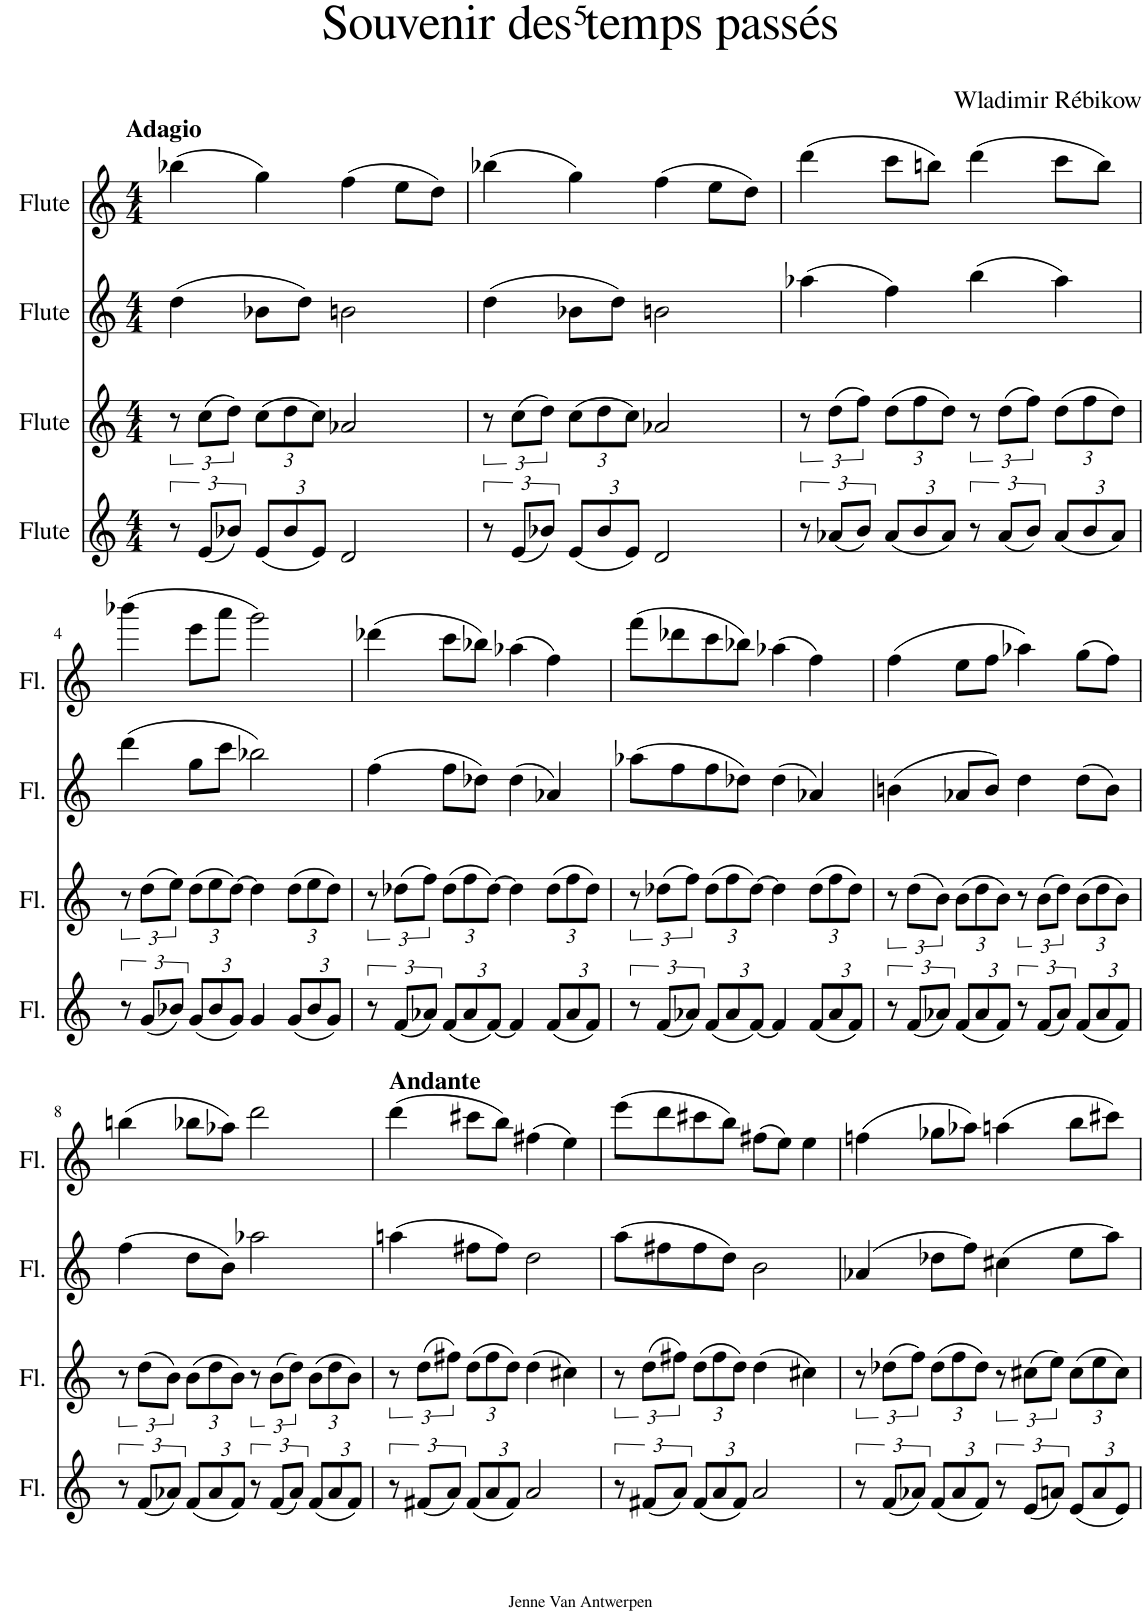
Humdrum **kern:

**kern	**kern	**kern	**kern
*part4	*part3	*part2	*part1
*staff4	*staff3	*staff2	*staff1
*I"Flute	*I"Flute	*I"Flute	*I"Flute
*I'Fl.	*I'Fl.	*I'Fl.	*I'Fl.
*clefG2	*clefG2	*clefG2	*clefG2
*k[]	*k[]	*k[]	*k[]
*M4/4	*M4/4	*M4/4	*M4/4
=1	=1	=1	=1
!	!	!	!LO:TX:a:B:t=Adagio
12r	12r	(4dd\	(4bb-X\
(12e/L	(12cc\L	.	.
12b-X/J)	12dd\J)	.	.
*Xbrackettup	*Xbrackettup	*	*
(12e/L	(12cc\L	8b-X\L	4gg\)
12b-/	12dd\	.	.
.	.	8dd\J)	.
12e/J)	12cc\J)	.	.
2d/	2a-X/	2bn\	(4ff\
.	.	.	8ee\L
.	.	.	8dd\J)
=2	=2	=2	=2
*brackettup	*brackettup	*	*
12r	12r	(4dd\	(4bb-X\
(12e/L	(12cc\L	.	.
12b-X/J)	12dd\J)	.	.
*Xbrackettup	*Xbrackettup	*	*
(12e/L	(12cc\L	8b-X\L	4gg\)
12b-/	12dd\	.	.
.	.	8dd\J)	.
12e/J)	12cc\J)	.	.
2d/	2a-X/	2bn\	(4ff\
.	.	.	8ee\L
.	.	.	8dd\J)
=3	=3	=3	=3
*brackettup	*brackettup	*	*
12r	12r	(4aa-X\	(4ddd\
(12a-X/L	(12dd\L	.	.
12b/J)	12ff\J)	.	.
*Xbrackettup	*Xbrackettup	*	*
(12a-/L	(12dd\L	4ff\)	8ccc\L
12b/	12ff\	.	.
.	.	.	8bbn\J)
12a-/J)	12dd\J)	.	.
*brackettup	*brackettup	*	*
12r	12r	(4bb\	(4ddd\
(12a-/L	(12dd\L	.	.
12b/J)	12ff\J)	.	.
*Xbrackettup	*Xbrackettup	*	*
(12a-/L	(12dd\L	4aa-\)	8ccc\L
12b/	12ff\	.	.
.	.	.	8bb\J)
12a-/J)	12dd\J)	.	.
!!LO:LB:g=z
=4	=4	=4	=4
*brackettup	*brackettup	*	*
12r	12r	(4ddd\	(4bbb-X\
(12g/L	(12dd\L	.	.
12b-X/J)	12ee\J)	.	.
*Xbrackettup	*Xbrackettup	*	*
(12g/L	(12dd\L	8gg\L	8eee\L
12b-/	12ee\	.	.
.	.	8ccc\J	8aaa\J
12g/J)	[12dd\J)	.	.
4g/	4dd\]	2bb-X\)	2ggg\)
(12g/L	(12dd\L	.	.
12b-/	12ee\	.	.
12g/J)	12dd\J)	.	.
=5	=5	=5	=5
*brackettup	*brackettup	*	*
12r	12r	(4ff\	(4ddd-X\
(12f/L	(12dd-X\L	.	.
12a-X/J)	12ff\J)	.	.
*Xbrackettup	*Xbrackettup	*	*
(12f/L	(12dd-\L	8ff\L	8ccc\L
12a-/	12ff\	.	.
.	.	8dd-X\J)	8bb-X\J)
[12f/J)	[12dd-\J)	.	.
4f/]	4dd-\]	(4dd-\	(4aa-X\
(12f/L	(12dd-\L	4a-X/)	4ff\)
12a-/	12ff\	.	.
12f/J)	12dd-\J)	.	.
=6	=6	=6	=6
*brackettup	*brackettup	*	*
12r	12r	(8aa-X\L	(8fff\L
(12f/L	(12dd-X\L	.	.
.	.	8ff\	8ddd-X\
12a-X/J)	12ff\J)	.	.
*Xbrackettup	*Xbrackettup	*	*
(12f/L	(12dd-\L	8ff\	8ccc\
12a-/	12ff\	.	.
.	.	8dd-X\J)	8bb-X\J)
[12f/J)	[12dd-\J)	.	.
4f/]	4dd-\]	(4dd-\	(4aa-X\
(12f/L	(12dd-\L	4a-X/)	4ff\)
12a-/	12ff\	.	.
12f/J)	12dd-\J)	.	.
=7	=7	=7	=7
*brackettup	*brackettup	*	*
12r	12r	(4bn\	(4ff\
(12f/L	(12dd\L	.	.
12a-X/J)	12b\J)	.	.
*Xbrackettup	*Xbrackettup	*	*
(12f/L	(12b\L	8a-X/L	8ee\L
12a-/	12dd\	.	.
.	.	8b/J)	8ff\J
12f/J)	12b\J)	.	.
*brackettup	*brackettup	*	*
12r	12r	4dd\	4aa-X\)
(12f/L	(12b\L	.	.
12a-/J)	12dd\J)	.	.
*Xbrackettup	*Xbrackettup	*	*
(12f/L	(12b\L	(8dd\L	(8gg\L
12a-/	12dd\	.	.
.	.	8b\J)	8ff\J)
12f/J)	12b\J)	.	.
!!LO:LB:g=z
=8	=8	=8	=8
*brackettup	*brackettup	*	*
12r	12r	(4ff\	(4bbn\
(12f/L	(12dd\L	.	.
12a-X/J)	12b\J)	.	.
*Xbrackettup	*Xbrackettup	*	*
(12f/L	(12b\L	8dd\L	8bb-X\L
12a-/	12dd\	.	.
.	.	8b\J)	8aa-X\J)
12f/J)	12b\J)	.	.
*brackettup	*brackettup	*	*
12r	12r	2aa-X\	2ddd\
(12f/L	(12b\L	.	.
12a-/J)	12dd\J)	.	.
*Xbrackettup	*Xbrackettup	*	*
(12f/L	(12b\L	.	.
12a-/	12dd\	.	.
12f/J)	12b\J)	.	.
=9	=9	=9	=9
*brackettup	*brackettup	*	*
!	!	!	!LO:TX:a:B:t=Andante
12r	12r	(4aan\	(4ddd\
(12f#X/L	(12dd\L	.	.
12a/J)	12ff#X\J)	.	.
*Xbrackettup	*Xbrackettup	*	*
(12f#/L	(12dd\L	8ff#X\L	8ccc#X\L
12a/	12ff#\	.	.
.	.	8ff#\J)	8bb\J)
12f#/J)	12dd\J)	.	.
2a/	(4dd\	2dd\	(4ff#X\
.	4cc#X\)	.	4ee\)
=10	=10	=10	=10
*brackettup	*brackettup	*	*
12r	12r	(8aa\L	(8eee\L
(12f#X/L	(12dd\L	.	.
.	.	8ff#X\	8ddd\
12a/J)	12ff#X\J)	.	.
*Xbrackettup	*Xbrackettup	*	*
(12f#/L	(12dd\L	8ff#\	8ccc#X\
12a/	12ff#\	.	.
.	.	8dd\J)	8bb\J)
12f#/J)	12dd\J)	.	.
2a/	(4dd\	2b\	(8ff#X\L
.	.	.	8ee\J)
.	4cc#X\)	.	4ee\
=11	=11	=11	=11
*brackettup	*brackettup	*	*
12r	12r	(4a-X/	(4ffn\
(12f/L	(12dd-X\L	.	.
12a-X/J)	12ff\J)	.	.
*Xbrackettup	*Xbrackettup	*	*
(12f/L	(12dd-\L	8dd-X\L	8gg-X\L
12a-/	12ff\	.	.
.	.	8ff\J)	8aa-X\J)
12f/J)	12dd-\J)	.	.
*brackettup	*brackettup	*	*
12r	12r	(4cc#X\	(4aan\
(12e/L	(12cc#X\L	.	.
12an/J)	12ee\J)	.	.
*Xbrackettup	*Xbrackettup	*	*
(12e/L	(12cc#\L	8ee\L	8bb\L
12a/	12ee\	.	.
.	.	8aa\J)	8ccc#X\J)
12e/J)	12cc#\J)	.	.
=	=	=	=
*-	*-	*-	*-
